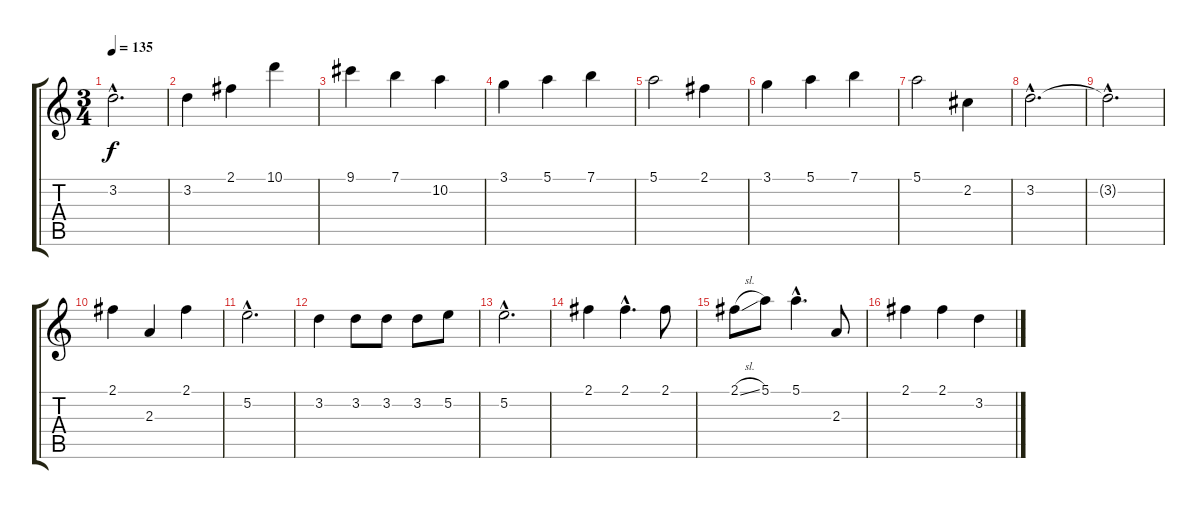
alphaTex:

\track "" {instrument acousticguitarnylon}
\staff {score tabs}
\tuning (E4 B3 G3 D3 A2 E2) {hide}
\ts (3 4)
\tempo 135
\clef g2
\ks c
3.2{hac}.2{d dy f} |
3.2.4 2.1.4 10.1.4 |
9.1.4 7.1.4 10.2.4 |
3.1.4 5.1.4 7.1.4 |
5.1.2 2.1.4 |
3.1.4 5.1.4 7.1.4 |
5.1.2 2.2.4 |
3.2{hac}.2{d} |
3.2{hac t}.2{d} |
2.1.4 2.3.4 2.1.4 |
5.2{hac}.2{d} |
3.2.4 3.2.8 3.2.8 3.2.8 5.2.8 |
5.2{hac}.2{d} |
2.1.4 2.1{hac}.4{d} 2.1.8 |
2.1{sl}.8 5.1.8 5.1{hac}.4{d} 2.3.8 |
2.1.4 2.1.4 3.2.4
